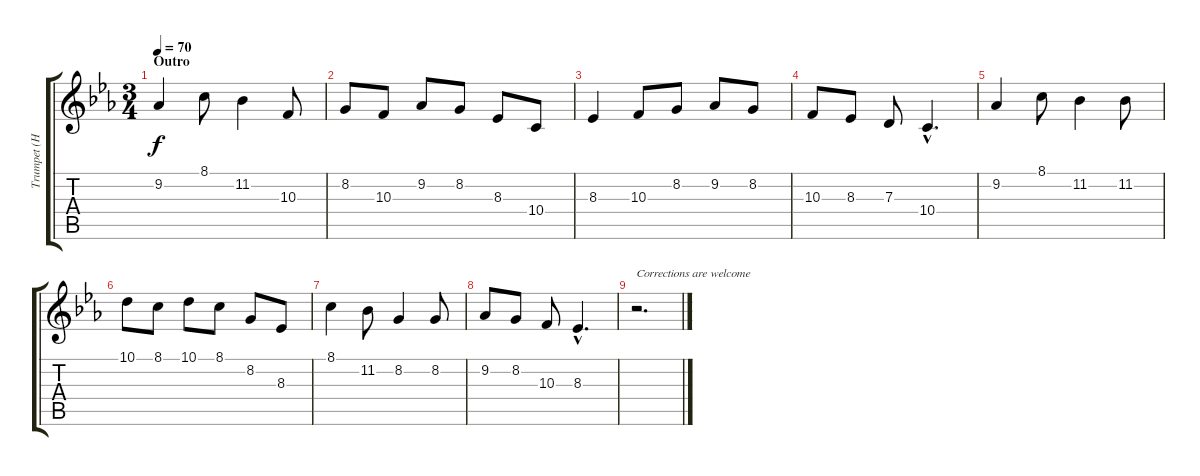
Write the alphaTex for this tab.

\track ("Trumpet (High Keys)" "Trumpet (H") {instrument trumpet}
\staff {score tabs}
\tuning (E4 B3 G3 D3 A2 E2) {hide}
\ts (3 4)
\section ("" "Outro")
\tempo 70
\clef g2
\ks cminor
9.2.4{dy f} 8.1.8 11.2.4 10.3.8 |
8.2.8 10.3.8 9.2.8 8.2.8 8.3.8 10.4.8 |
8.3.4 10.3.8 8.2.8 9.2.8 8.2.8 |
10.3.8 8.3.8 7.3.8 10.4{hac}.4{d} |
9.2.4{volume 0} 8.1.8 11.2.4 11.2.8 |
10.1.8 8.1.8 10.1.8 8.1.8 8.2.8 8.3.8 |
8.1.4 11.2.8 8.2.4 8.2.8 |
9.2.8 8.2.8 10.3.8 8.3{hac}.4{d} |
r.2{d txt "Corrections are welcome"}
